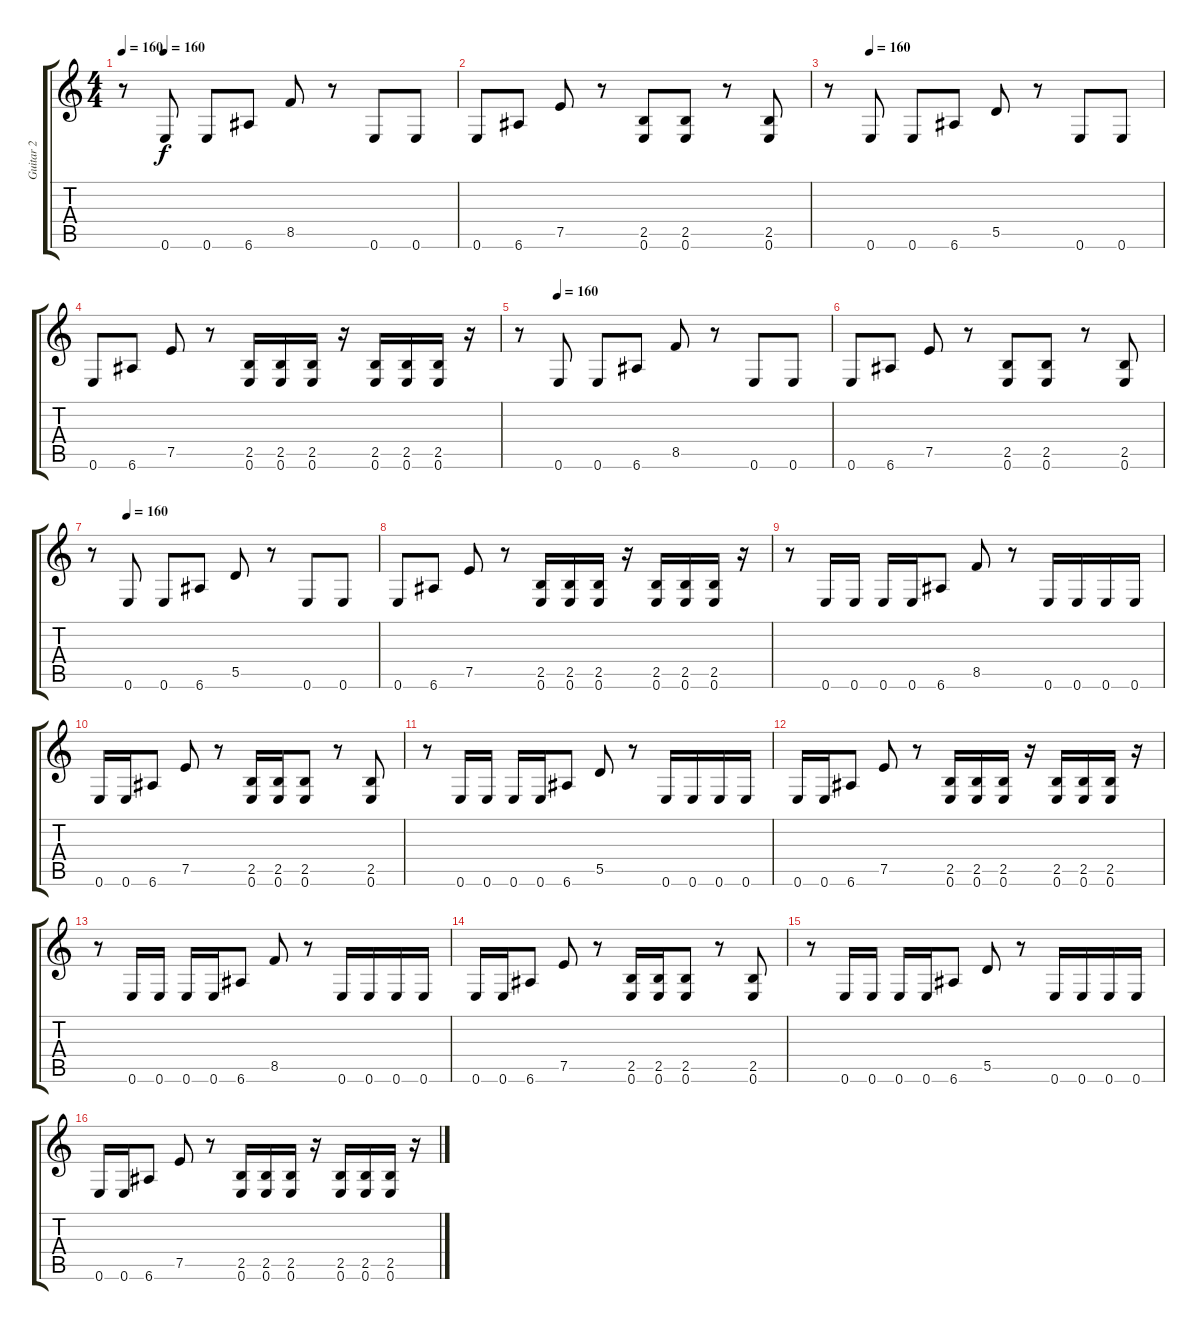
\track ("Guitar 2" "Guitar 2") {instrument distortionguitar}
\staff {score tabs}
\tuning (E4 B3 G3 D3 A2 E2) {hide}
\ts (4 4)
\tempo 160
\tempo (160 0.125)
\clef g2
\ks c
r.8{dy f} 0.6.8 0.6.8 6.6.8 8.5.8 r.8 0.6.8 0.6.8 |
0.6.8 6.6.8 7.5.8 r.8 (2.5 0.6).8 (2.5 0.6).8 r.8 (2.5 0.6).8 |
\tempo (160 0.125)
r.8 0.6.8 0.6.8 6.6.8 5.5.8 r.8 0.6.8 0.6.8 |
0.6.8 6.6.8 7.5.8 r.8 (2.5 0.6).16 (2.5 0.6).16 (2.5 0.6).16 r.16 (2.5 0.6).16 (2.5 0.6).16 (2.5 0.6).16 r.16 |
\tempo (160 0.125)
r.8 0.6.8 0.6.8 6.6.8 8.5.8 r.8 0.6.8 0.6.8 |
0.6.8 6.6.8 7.5.8 r.8 (2.5 0.6).8 (2.5 0.6).8 r.8 (2.5 0.6).8 |
\tempo (160 0.125)
r.8 0.6.8 0.6.8 6.6.8 5.5.8 r.8 0.6.8 0.6.8 |
0.6.8 6.6.8 7.5.8 r.8 (2.5 0.6).16 (2.5 0.6).16 (2.5 0.6).16 r.16 (2.5 0.6).16 (2.5 0.6).16 (2.5 0.6).16 r.16 |
r.8 0.6.16 0.6.16 0.6.16 0.6.16 6.6.8 8.5.8 r.8 0.6.16 0.6.16 0.6.16 0.6.16 |
0.6.16 0.6.16 6.6.8 7.5.8 r.8 (2.5 0.6).16 (2.5 0.6).16 (2.5 0.6).8 r.8 (2.5 0.6).8 |
r.8 0.6.16 0.6.16 0.6.16 0.6.16 6.6.8 5.5.8 r.8 0.6.16 0.6.16 0.6.16 0.6.16 |
0.6.16 0.6.16 6.6.8 7.5.8 r.8 (2.5 0.6).16 (2.5 0.6).16 (2.5 0.6).16 r.16 (2.5 0.6).16 (2.5 0.6).16 (2.5 0.6).16 r.16 |
r.8 0.6.16 0.6.16 0.6.16 0.6.16 6.6.8 8.5.8 r.8 0.6.16 0.6.16 0.6.16 0.6.16 |
0.6.16 0.6.16 6.6.8 7.5.8 r.8 (2.5 0.6).16 (2.5 0.6).16 (2.5 0.6).8 r.8 (2.5 0.6).8 |
r.8 0.6.16 0.6.16 0.6.16 0.6.16 6.6.8 5.5.8 r.8 0.6.16 0.6.16 0.6.16 0.6.16 |
0.6.16 0.6.16 6.6.8 7.5.8 r.8 (2.5 0.6).16 (2.5 0.6).16 (2.5 0.6).16 r.16 (2.5 0.6).16 (2.5 0.6).16 (2.5 0.6).16 r.16
